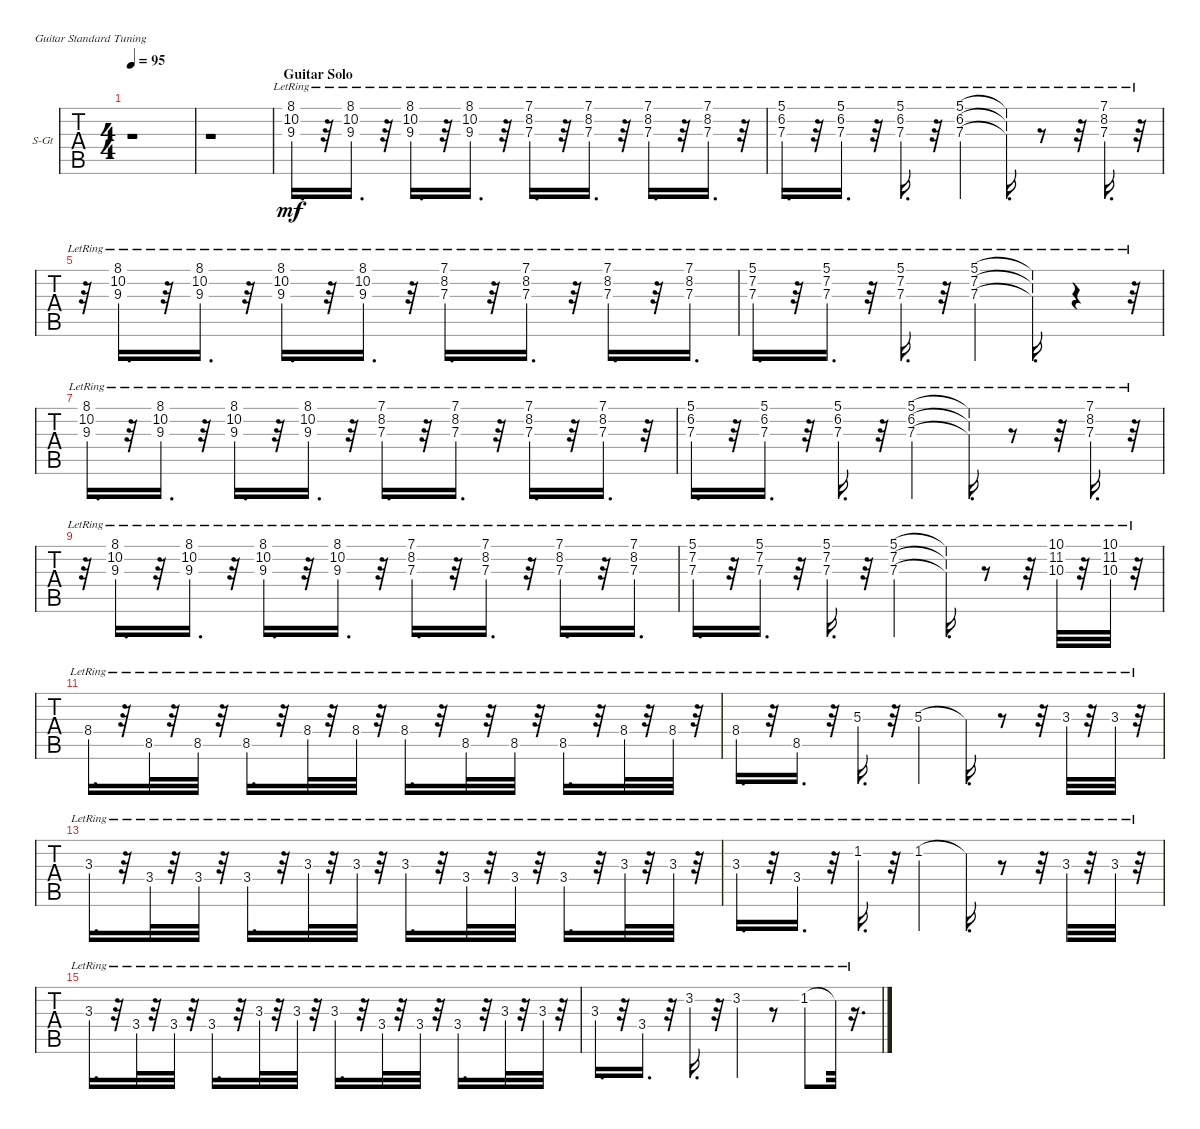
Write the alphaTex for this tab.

\bracketExtendMode nobrackets
\firstSystemTrackNameOrientation horizontal
\otherSystemsTrackNameOrientation horizontal
\defaultBarNumberDisplay FirstOfSystem
\track ("Synth 2" "S-Gt") {instrument stringensemble1}
\staff {tabs}
\tuning (E4 B3 G3 D3 A2 E2)
\displaytranspose 12
\ts (4 4)
\tempo 95
\clef g2
\scale
0.0981997
\ks c
r.1{dy mf} |
\scale
0.0981997 r.1 |
\section ("" "Guitar Solo")
\scale
0.432079 (8.1{lr} 10.2{lr} 9.3{lr}).16{d} r.32 (8.1{lr} 10.2{lr} 9.3{lr}).16{d} r.32 (8.1{lr} 10.2{lr} 9.3{lr}).16{d} r.32 (8.1{lr} 10.2{lr} 9.3{lr}).16{d} r.32 (7.1{lr} 8.2{lr} 7.3{lr}).16{d} r.32 (7.1{lr} 8.2{lr} 7.3{lr}).16{d} r.32 (7.1{lr} 8.2{lr} 7.3{lr}).16{d} r.32 (7.1{lr} 8.2{lr} 7.3{lr}).16{d} r.32 |
\scale
0.371522 (5.1{lr} 6.2{lr} 7.3{lr}).16{d} r.32 (5.1{lr} 6.2{lr} 7.3{lr}).16{d} r.32 (5.1{lr} 6.2{lr} 7.3{lr}).16{d} r.32 (5.1{lr} 6.2{lr} 7.3{lr}).4 (5.1{lr t} 6.2{lr t} 7.3{lr t}).16{d} r.8 r.32 (7.1{lr} 8.2{lr} 7.3{lr}).16{d} r.32 |
\scale
0.274714 r.32 (8.1{lr} 10.2{lr} 9.3{lr}).16{d} r.32 (8.1{lr} 10.2{lr} 9.3{lr}).16{d} r.32 (8.1{lr} 10.2{lr} 9.3{lr}).16{d} r.32 (8.1{lr} 10.2{lr} 9.3{lr}).16{d} r.32 (7.1{lr} 8.2{lr} 7.3{lr}).16{d} r.32 (7.1{lr} 8.2{lr} 7.3{lr}).16{d} r.32 (7.1{lr} 8.2{lr} 7.3{lr}).16{d} r.32 (7.1{lr} 8.2{lr} 7.3{lr}).16{d} |
\scale
0.21436 (5.1{lr} 7.2{lr} 7.3{lr}).16{d} r.32 (5.1{lr} 7.2{lr} 7.3{lr}).16{d} r.32 (5.1{lr} 7.2{lr} 7.3{lr}).16{d} r.32 (5.1{lr} 7.2{lr} 7.3{lr}).4 (5.1{lr t} 7.2{lr t} 7.3{lr t}).16{d} r.4 r.32 |
\scale
0.274714 (8.1{lr} 10.2{lr} 9.3{lr}).16{d} r.32 (8.1{lr} 10.2{lr} 9.3{lr}).16{d} r.32 (8.1{lr} 10.2{lr} 9.3{lr}).16{d} r.32 (8.1{lr} 10.2{lr} 9.3{lr}).16{d} r.32 (7.1{lr} 8.2{lr} 7.3{lr}).16{d} r.32 (7.1{lr} 8.2{lr} 7.3{lr}).16{d} r.32 (7.1{lr} 8.2{lr} 7.3{lr}).16{d} r.32 (7.1{lr} 8.2{lr} 7.3{lr}).16{d} r.32 |
\scale
0.236212 (5.1{lr} 6.2{lr} 7.3{lr}).16{d} r.32 (5.1{lr} 6.2{lr} 7.3{lr}).16{d} r.32 (5.1{lr} 6.2{lr} 7.3{lr}).16{d} r.32 (5.1{lr} 6.2{lr} 7.3{lr}).4 (5.1{lr t} 6.2{lr t} 7.3{lr t}).16{d} r.8 r.32 (7.1{lr} 8.2{lr} 7.3{lr}).16{d} r.32 |
\scale
0.247655 r.32 (8.1{lr} 10.2{lr} 9.3{lr}).16{d} r.32 (8.1{lr} 10.2{lr} 9.3{lr}).16{d} r.32 (8.1{lr} 10.2{lr} 9.3{lr}).16{d} r.32 (8.1{lr} 10.2{lr} 9.3{lr}).16{d} r.32 (7.1{lr} 8.2{lr} 7.3{lr}).16{d} r.32 (7.1{lr} 8.2{lr} 7.3{lr}).16{d} r.32 (7.1{lr} 8.2{lr} 7.3{lr}).16{d} r.32 (7.1{lr} 8.2{lr} 7.3{lr}).16{d} |
\scale
0.226079 (5.1{lr} 7.2{lr} 7.3{lr}).16{d} r.32 (5.1{lr} 7.2{lr} 7.3{lr}).16{d} r.32 (5.1{lr} 7.2{lr} 7.3{lr}).16{d} r.32 (5.1{lr} 7.2{lr} 7.3{lr}).4 (5.1{lr t} 7.2{lr t} 7.3{lr t}).16{d} r.8 r.32 (10.1{lr} 11.2{lr} 10.3{lr}).32 r.32 (10.1{lr} 11.2{lr} 10.3{lr}).32 r.32 |
\scale
0.300188 8.4{lr}.16{d} r.32 8.5{lr}.32 r.32 8.5{lr}.32 r.32 8.5{lr}.16{d} r.32 8.4{lr}.32 r.32 8.4{lr}.32 r.32 8.4{lr}.16{d} r.32 8.5{lr}.32 r.32 8.5{lr}.32 r.32 8.5{lr}.16{d} r.32 8.4{lr}.32 r.32 8.4{lr}.32 r.32 |
\scale
0.226079 8.4{lr}.16{d} r.32 8.5{lr}.16{d} r.32 5.3{lr}.16{d} r.32 5.3{lr}.4 5.3{lr t}.16{d} r.8 r.32 3.3{lr}.32 r.32 3.3{lr}.32 r.32 |
\scale
0.290909 3.3{lr}.16{d} r.32 3.4{lr}.32 r.32 3.4{lr}.32 r.32 3.4{lr}.16{d} r.32 3.3{lr}.32 r.32 3.3{lr}.32 r.32 3.3{lr}.16{d} r.32 3.4{lr}.32 r.32 3.4{lr}.32 r.32 3.4{lr}.16{d} r.32 3.3{lr}.32 r.32 3.3{lr}.32 r.32 |
\scale
0.219091 3.3{lr}.16{d} r.32 3.4{lr}.16{d} r.32 1.2{lr}.16{d} r.32 1.2{lr}.4 1.2{lr t}.16{d} r.8 r.32 3.3{lr}.32 r.32 3.3{lr}.32 r.32 |
\scale
0.290909 3.3{lr}.16{d} r.32 3.4{lr}.32 r.32 3.4{lr}.32 r.32 3.4{lr}.16{d} r.32 3.3{lr}.32 r.32 3.3{lr}.32 r.32 3.3{lr}.16{d} r.32 3.4{lr}.32 r.32 3.4{lr}.32 r.32 3.4{lr}.16{d} r.32 3.3{lr}.32 r.32 3.3{lr}.32 r.32 |
\scale
0.199091 3.3{lr}.16{d} r.32 3.4{lr}.16{d} r.32 3.2{lr}.16{d} r.32 3.2{lr}.4 r.8 1.2{lr}.8 1.2{lr t}.32 r.16{d}
